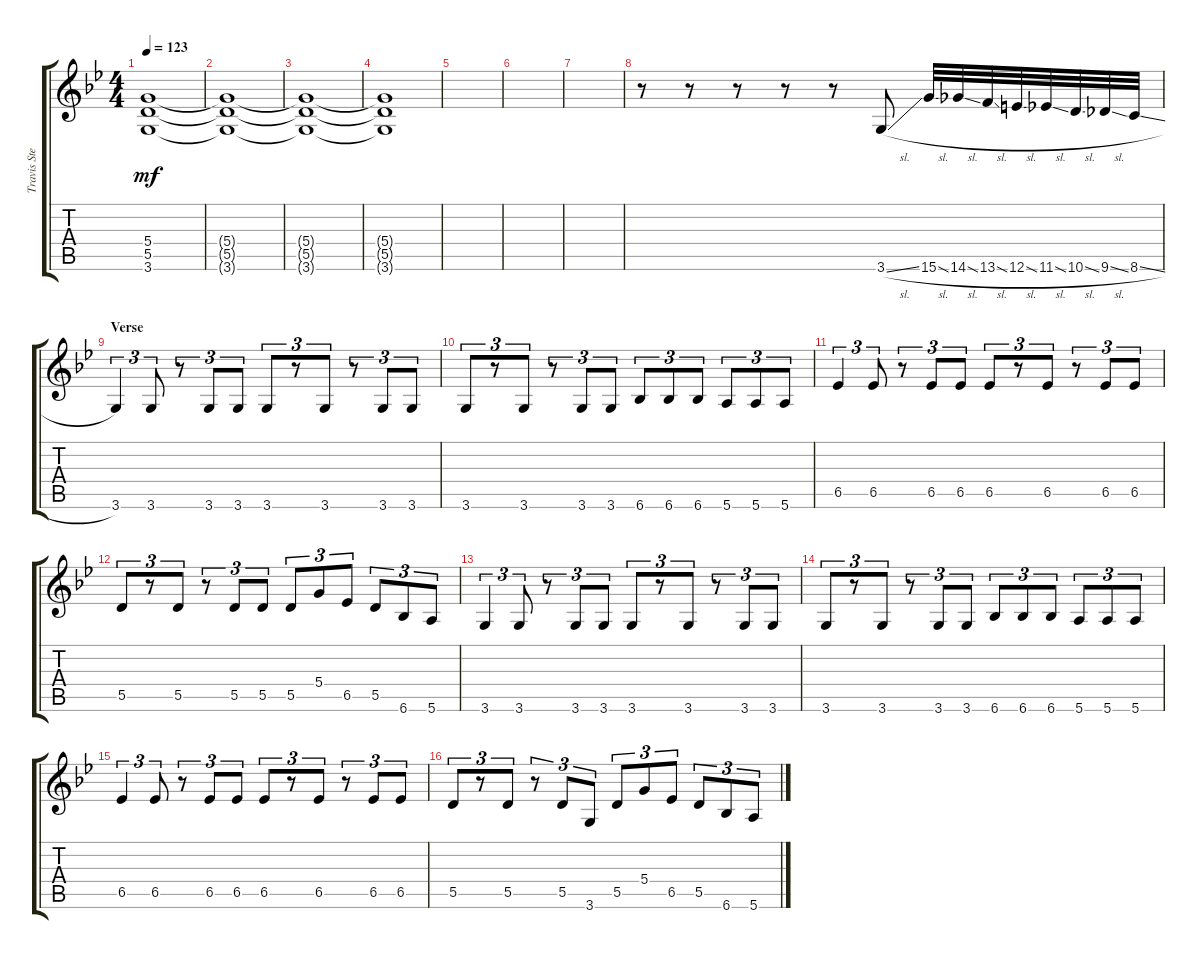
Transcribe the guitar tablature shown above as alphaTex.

\track ("Travis Stever" "Travis Ste") {instrument distortionguitar}
\staff {score tabs}
\tuning (E4 B3 G3 D3 A2 E2) {hide}
\ts (4 4)
\tempo 123
\clef g2
\ks gminor
(5.4 5.5 3.6).1{dy mf instrument distortionguitar} |
(5.4{t} 5.5{t} 3.6{t}).1 |
(5.4{t} 5.5{t} 3.6{t}).1 |
(5.4{t} 5.5{t} 3.6{t}).1 |
|
|
|
r.8 r.8 r.8 r.8 r.8 3.6{sl}.8 15.6{sl}.32 14.6{sl}.32 13.6{sl}.32 12.6{sl}.32 11.6{sl}.32 10.6{sl}.32 9.6{sl}.32 8.6{sl}.32 |
\section ("" "Verse")
3.6.4{tu (3 2)} 3.6.8{tu (3 2)} r.8{tu (3 2)} 3.6.8{tu (3 2)} 3.6.8{tu (3 2)} 3.6.8{tu (3 2)} r.8{tu (3 2)} 3.6.8{tu (3 2)} r.8{tu (3 2)} 3.6.8{tu (3 2)} 3.6.8{tu (3 2)} |
3.6.8{tu (3 2)} r.8{tu (3 2)} 3.6.8{tu (3 2)} r.8{tu (3 2)} 3.6.8{tu (3 2)} 3.6.8{tu (3 2)} 6.6.8{tu (3 2)} 6.6.8{tu (3 2)} 6.6.8{tu (3 2)} 5.6.8{tu (3 2)} 5.6.8{tu (3 2)} 5.6.8{tu (3 2)} |
6.5.4{tu (3 2)} 6.5.8{tu (3 2)} r.8{tu (3 2)} 6.5.8{tu (3 2)} 6.5.8{tu (3 2)} 6.5.8{tu (3 2)} r.8{tu (3 2)} 6.5.8{tu (3 2)} r.8{tu (3 2)} 6.5.8{tu (3 2)} 6.5.8{tu (3 2)} |
5.5.8{tu (3 2)} r.8{tu (3 2)} 5.5.8{tu (3 2)} r.8{tu (3 2)} 5.5.8{tu (3 2)} 5.5.8{tu (3 2)} 5.5.8{tu (3 2)} 5.4.8{tu (3 2)} 6.5.8{tu (3 2)} 5.5.8{tu (3 2)} 6.6.8{tu (3 2)} 5.6.8{tu (3 2)} |
3.6.4{tu (3 2)} 3.6.8{tu (3 2)} r.8{tu (3 2)} 3.6.8{tu (3 2)} 3.6.8{tu (3 2)} 3.6.8{tu (3 2)} r.8{tu (3 2)} 3.6.8{tu (3 2)} r.8{tu (3 2)} 3.6.8{tu (3 2)} 3.6.8{tu (3 2)} |
3.6.8{tu (3 2)} r.8{tu (3 2)} 3.6.8{tu (3 2)} r.8{tu (3 2)} 3.6.8{tu (3 2)} 3.6.8{tu (3 2)} 6.6.8{tu (3 2)} 6.6.8{tu (3 2)} 6.6.8{tu (3 2)} 5.6.8{tu (3 2)} 5.6.8{tu (3 2)} 5.6.8{tu (3 2)} |
6.5.4{tu (3 2)} 6.5.8{tu (3 2)} r.8{tu (3 2)} 6.5.8{tu (3 2)} 6.5.8{tu (3 2)} 6.5.8{tu (3 2)} r.8{tu (3 2)} 6.5.8{tu (3 2)} r.8{tu (3 2)} 6.5.8{tu (3 2)} 6.5.8{tu (3 2)} |
5.5.8{tu (3 2)} r.8{tu (3 2)} 5.5.8{tu (3 2)} r.8{tu (3 2)} 5.5.8{tu (3 2)} 3.6.8{tu (3 2)} 5.5.8{tu (3 2)} 5.4.8{tu (3 2)} 6.5.8{tu (3 2)} 5.5.8{tu (3 2)} 6.6.8{tu (3 2)} 5.6.8{tu (3 2)}
